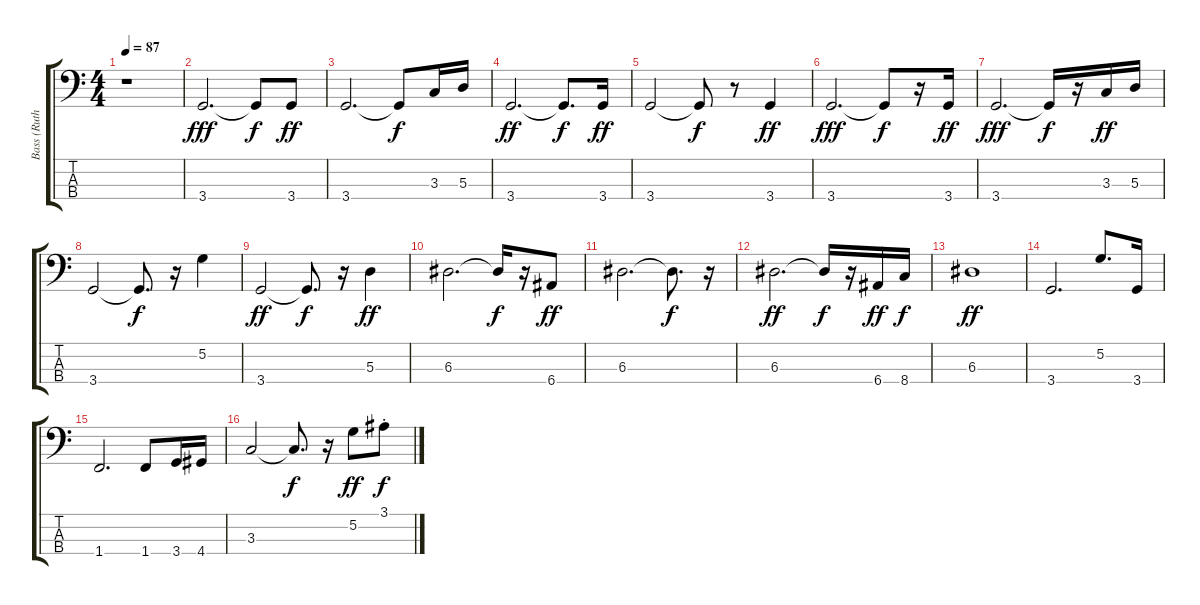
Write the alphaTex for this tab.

\track ("Bass (Rutherford)" "Bass (Ruth") {instrument fretlessbass}
\staff {score tabs}
\tuning (G2 D2 A1 E1) {hide}
\ts (4 4)
\tempo 87
\clef f4
\ks c
r.1{dy fff instrument fretlessbass} |
3.4.2{d} 3.4{t}.8{dy f} 3.4.8{dy ff} |
3.4.2{d} 3.4{t}.8{dy f} 3.3.16 5.3.16 |
3.4.2{d dy ff} 3.4{t}.8{d dy f} 3.4.16{dy ff} |
3.4.2 3.4{t}.8{dy f} r.8 3.4.4{dy ff} |
3.4.2{d dy fff} 3.4{t}.8{dy f} r.16 3.4.16{dy ff} |
3.4.2{d dy fff} 3.4{t}.16{dy f} r.16 3.3.16{dy ff} 5.3.16 |
3.4.2 3.4{t}.8{d dy f} r.16 5.2.4 |
3.4.2{dy ff} 3.4{t}.8{d dy f} r.16 5.3.4{dy ff} |
6.3.2{d} 6.3{t}.16{dy f} r.16 6.4.8{dy ff} |
6.3.2{d} 6.3{t}.8{d dy f} r.16 |
6.3.2{d dy ff} 6.3{t}.16{dy f} r.16 6.4.16{dy ff} 8.4.16{dy f} |
6.3.1{dy ff} |
3.4.2{d} 5.2.8{d} 3.4.16 |
1.4.2{d} 1.4.8 3.4.16 4.4.16 |
3.3.2 3.3{t}.8{d dy f} r.16 5.2.8{dy ff} 3.1{st}.8{dy f}
